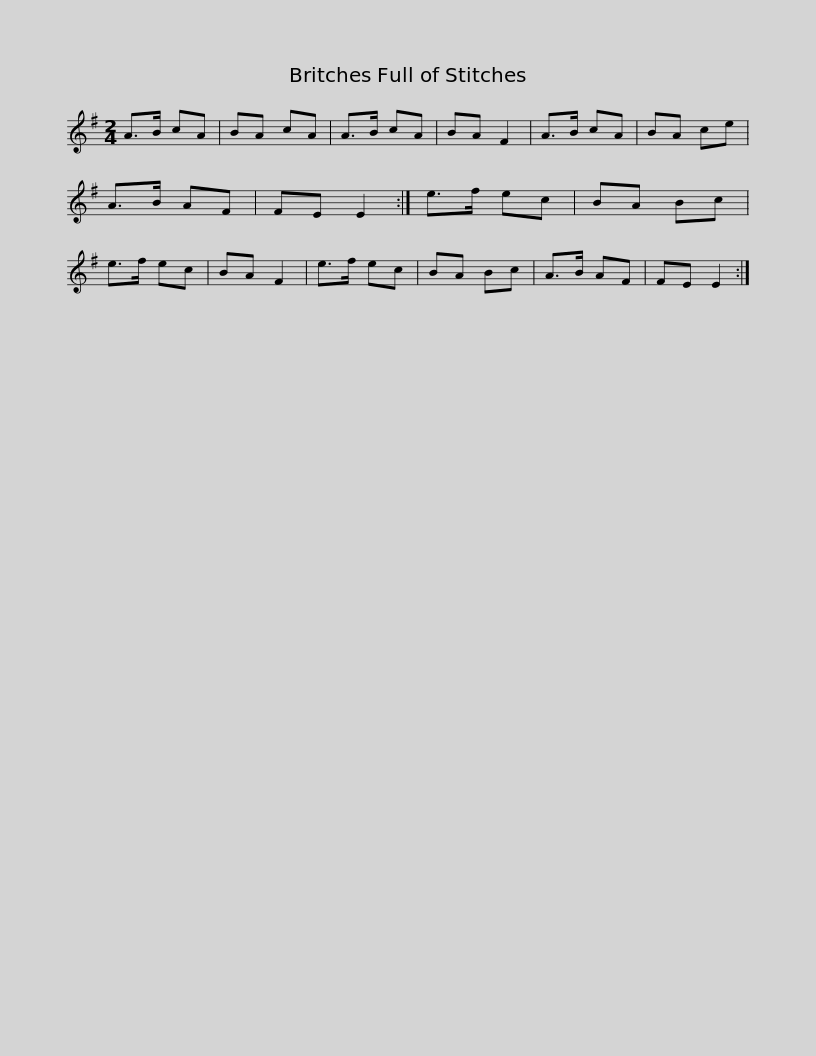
X:1
L:1/8
M:2/4
I:linebreak $
K:Emin
V:1 treble
V:1
 A>B cA | BA cA | A>B cA | BA F2 | A>B cA | %5
 BA ce | A>B AF | FE E2 :| e>f ec | BA Bc |$ %10
 e>f ec | BA F2 | e>f ec | BA Bc | A>B AF | %15
 FE E2 :| %16
